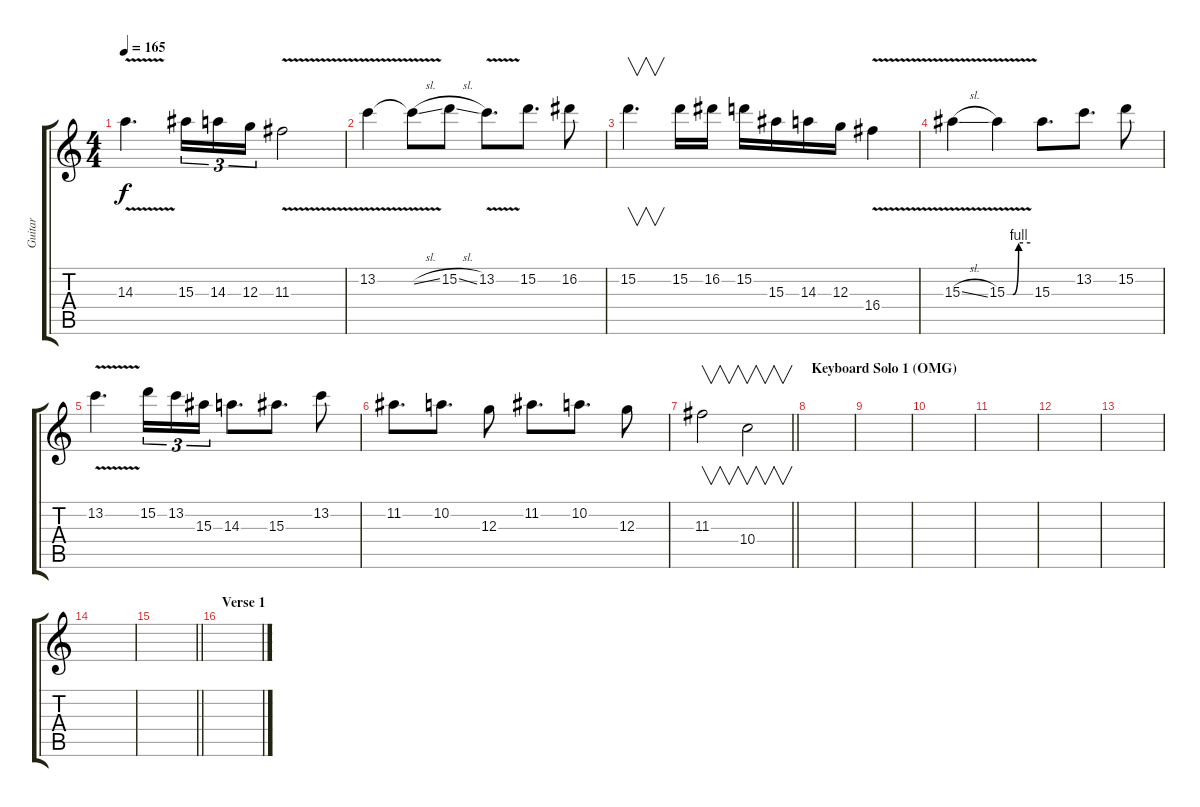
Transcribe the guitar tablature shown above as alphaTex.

\track ("Guitar" "Guitar") {instrument overdrivenguitar}
\staff {score tabs}
\tuning (E4 B3 G3 D3 A2 E2) {hide}
\ts (4 4)
\tempo 165
\clef g2
\ks c
14.3{v}.4{d dy f} 15.3.16{tu (3 2)} 14.3.16{tu (3 2)} 12.3.16{tu (3 2)} 11.3{v}.2 |
13.2{v}.4 13.2{sl t}.8 15.2{sl}.8 13.2{v}.8{d} 15.2.8{d} 16.2.8 |
15.2.4{v d} 15.2.16 16.2.16 15.2.16 15.3.16 14.3.16 12.3.16 16.4{v}.4 |
15.3{v sl}.4 15.3{be (custom 0 0 15 0 30 4 60 4) v}.4 15.3.8{d} 13.2.8{d} 15.2.8 |
13.2{v}.4{d} 15.2.16{tu (3 2)} 13.2.16{tu (3 2)} 15.3.16{tu (3 2)} 14.3.8{d} 15.3.8{d} 13.2.8 |
11.2.8{d} 10.2.8{d} 12.3.8 11.2.8{d} 10.2.8{d} 12.3.8 |
\barLineRight lightlight
11.3.2{v} 10.4.2{v} |
\section ("" "Keyboard Solo 1 (OMG)")
|
|
|
|
|
|
|
\barLineRight lightlight
|
\section ("" "Verse 1")
